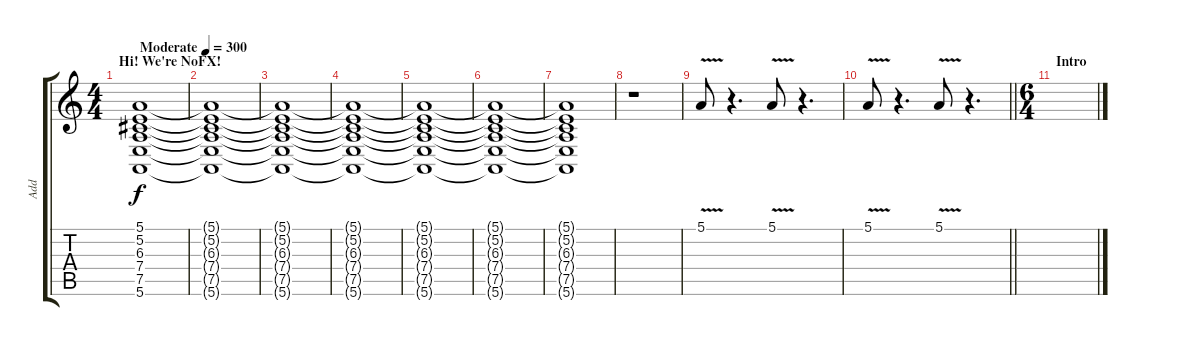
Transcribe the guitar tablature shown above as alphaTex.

\track ("Add" "Add") {instrument applause}
\staff {score tabs}
\tuning (E4 B3 G3 D3 A2 E2) {hide}
\ts (4 4)
\section ("" "Hi! We're NoFX!")
\tempo (300 "Moderate")
\clef g2
\ks c
(5.1 5.2 6.3 7.4 7.5 5.6).1{dy f volume 13 instrument applause} |
(5.1{t} 5.2{t} 6.3{t} 7.4{t} 7.5{t} 5.6{t}).1 |
(5.1{t} 5.2{t} 6.3{t} 7.4{t} 7.5{t} 5.6{t}).1 |
(5.1{t} 5.2{t} 6.3{t} 7.4{t} 7.5{t} 5.6{t}).1 |
(5.1{t} 5.2{t} 6.3{t} 7.4{t} 7.5{t} 5.6{t}).1{volume 0} |
(5.1{t} 5.2{t} 6.3{t} 7.4{t} 7.5{t} 5.6{t}).1 |
(5.1{t} 5.2{t} 6.3{t} 7.4{t} 7.5{t} 5.6{t}).1 |
r.1 |
5.1{v}.8{volume 11} r.4{d} 5.1{v}.8 r.4{d} |
\barLineRight lightlight
5.1{v}.8 r.4{d} 5.1{v}.8 r.4{d} |
\ts (6 4)
\section ("" "Intro")
